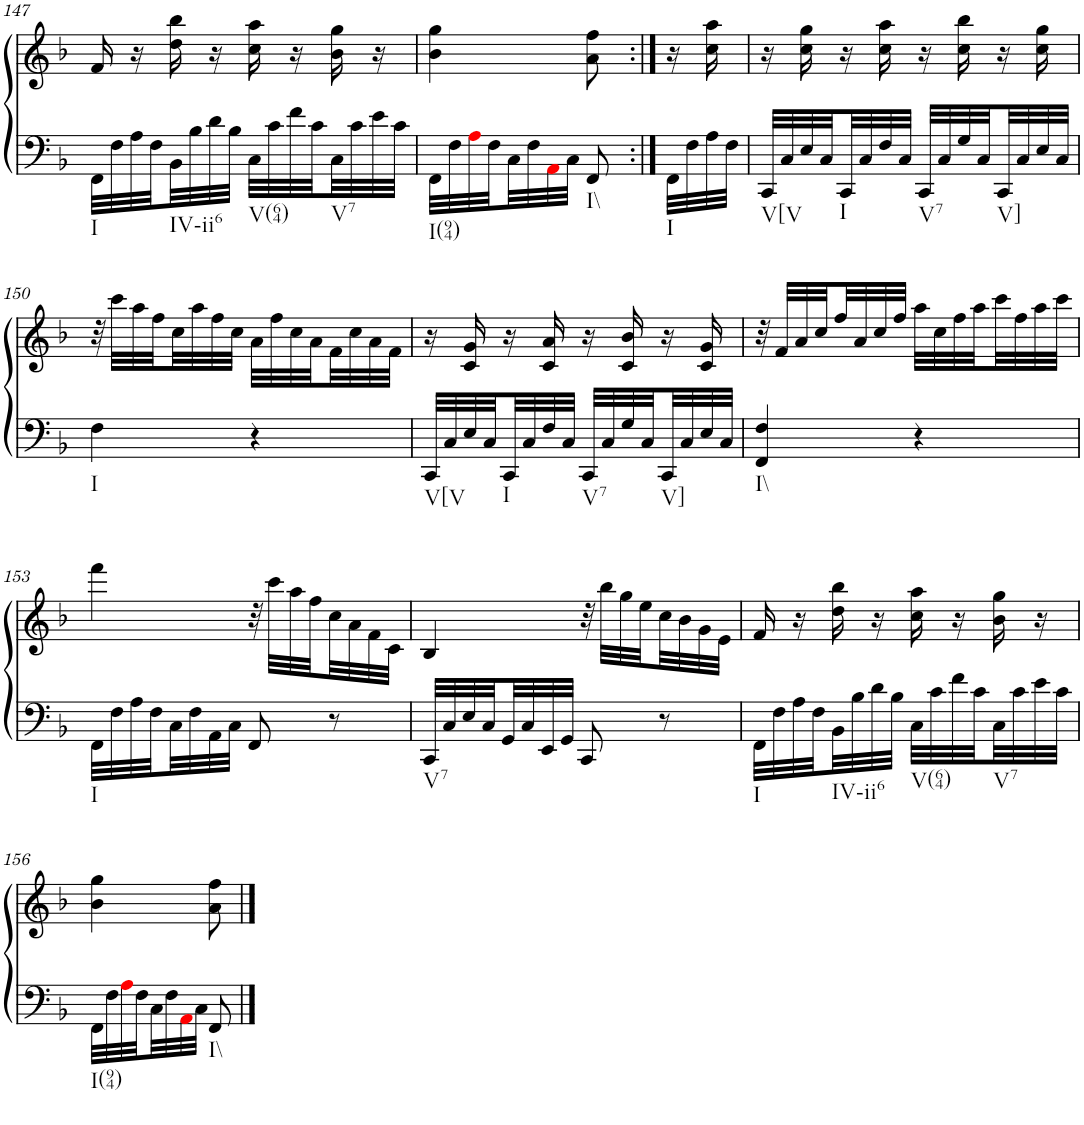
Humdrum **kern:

**kern	**kern
*part1	*part1
*staff2	*staff1
*I"Piano	*
*I'Pno.	*
!!LO:PB:g=z
*clefG2	*clefG2
*k[b-]	*k[b-]
*F:	*F:
*M2/4	*M2/4
=147	=147
!LO:TX:b:t=I	!
32FF\LLL	16f/
32F\	.
32A\	16r
32F\	.
!LO:TX:b:t=IV-ii6	!
32BB-\	16dd\ 16bb-\
32B-\	.
32d\	16r
32B-\JJJ	.
!LO:TX:b:t=V(64)	!
32C\LLL	16cc\ 16aa\
32c\	.
32f\	16r
32c\	.
!LO:TX:b:t=V7	!
32C\	16b-\ 16gg\
32c\	.
32e\	16r
32c\JJJ	.
=148	=148
!LO:TX:b:t=I(94)	!
32FF\LLL	4b-\ 4gg\
32F\	.
32Ai\	.
32F\	.
32C\	.
32F\	.
32AAi\	.
32C\JJJ	.
!LO:TX:b:t=I\\	!
8FF/	8a\ 8ff\
=148X25:|!	=148X25:|!
!LO:TX:b:t=I	!
32FF\LLL	16r
32F\	.
32A\	16cc\ 16aa\
32F\JJJ	.
=149	=149
!LO:TX:b:t=V[V	!
32CC/LLL	16r
32C/	.
32E/	16cc\ 16gg\
32C/	.
!LO:TX:b:t=I	!
32CC/	16r
32C/	.
32F/	16cc\ 16aa\
32C/JJJ	.
!LO:TX:b:t=V7	!
32CC/LLL	16r
32C/	.
32G/	16cc\ 16bb-\
32C/	.
!LO:TX:b:t=V]	!
32CC/	16r
32C/	.
32E/	16cc\ 16gg\
32C/JJJ	.
!!LO:LB:g=z
=150	=150
!LO:TX:b:t=I	!
4F\	32r
.	32ccc\LLL
.	32aa\
.	32ff\
.	32cc\
.	32aa\
.	32ff\
.	32cc\JJJ
4r	32a\LLL
.	32ff\
.	32cc\
.	32a\
.	32f\
.	32cc\
.	32a\
.	32f\JJJ
=151	=151
!LO:TX:b:t=V[V	!
32CC/LLL	16r
32C/	.
32E/	16c/ 16g/
32C/	.
!LO:TX:b:t=I	!
32CC/	16r
32C/	.
32F/	16c/ 16a/
32C/JJJ	.
!LO:TX:b:t=V7	!
32CC/LLL	16r
32C/	.
32G/	16c/ 16b-/
32C/	.
!LO:TX:b:t=V]	!
32CC/	16r
32C/	.
32E/	16c/ 16g/
32C/JJJ	.
=152	=152
!LO:TX:b:t=I\\	!
4FF/ 4F/	32r
.	32f/LLL
.	32a/
.	32cc/
.	32ff/
.	32a/
.	32cc/
.	32ff/JJJ
4r	32aa\LLL
.	32cc\
.	32ff\
.	32aa\
.	32ccc\
.	32ff\
.	32aa\
.	32ccc\JJJ
!!LO:LB:g=z
=153	=153
!LO:TX:b:t=I	!
32FF\LLL	4fff\
32F\	.
32A\	.
32F\	.
32C\	.
32F\	.
32AA\	.
32C\JJJ	.
8FF/	32r
.	32ccc\LLL
.	32aa\
.	32ff\
8r	32cc\
.	32a\
.	32f\
.	32c\JJJ
=154	=154
!LO:TX:b:t=V7	!
32CC/LLL	4B-/
32C/	.
32E/	.
32C/	.
32GG/	.
32C/	.
32EE/	.
32GG/JJJ	.
8CC/	32r
.	32bb-\LLL
.	32gg\
.	32ee\
8r	32cc\
.	32b-\
.	32g\
.	32e\JJJ
=155	=155
!LO:TX:b:t=I	!
32FF\LLL	16f/
32F\	.
32A\	16r
32F\	.
!LO:TX:b:t=IV-ii6	!
32BB-\	16dd\ 16bb-\
32B-\	.
32d\	16r
32B-\JJJ	.
!LO:TX:b:t=V(64)	!
32C\LLL	16cc\ 16aa\
32c\	.
32f\	16r
32c\	.
!LO:TX:b:t=V7	!
32C\	16b-\ 16gg\
32c\	.
32e\	16r
32c\JJJ	.
!!LO:LB:g=z
=156	=156
!LO:TX:b:t=I(94)	!
32FF\LLL	4b-\ 4gg\
32F\	.
32Ai\	.
32F\	.
32C\	.
32F\	.
32AAi\	.
32C\JJJ	.
!LO:TX:b:t=I\\	!
8FF/	8a\ 8ff\
==	==
*-	*-
